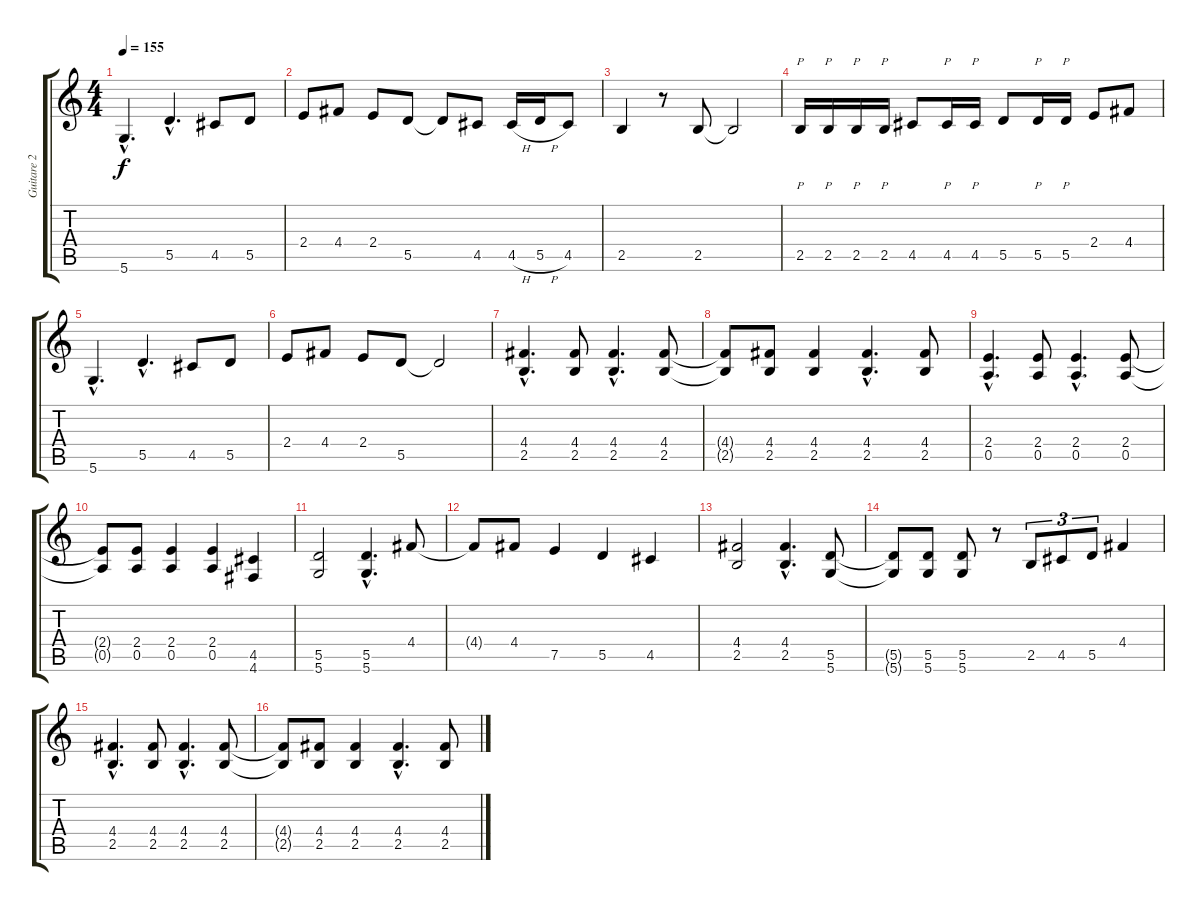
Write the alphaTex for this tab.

\track ("Guitare 2" "Guitare 2") {instrument distortionguitar}
\staff {score tabs}
\tuning (E4 B3 G3 D3 A2 D2) {hide}
\ts (4 4)
\tempo 155
\clef g2
\ks c
5.6{hac}.4{d dy f} 5.5{hac}.4{d} 4.5.8 5.5.8 |
2.4.8 4.4.8 2.4.8 5.5.8 5.5{t}.8 4.5.8 4.5{h}.16 5.5{h}.16 4.5.8 |
2.5.4 r.8 2.5.8 2.5{t}.2 |
2.5.16{p} 2.5.16{p} 2.5.16{p} 2.5.16{p} 4.5.8 4.5.16{p} 4.5.16{p} 5.5.8 5.5.16{p} 5.5.16{p} 2.4.8 4.4.8 |
5.6{hac}.4{d} 5.5{hac}.4{d} 4.5.8 5.5.8 |
2.4.8 4.4.8 2.4.8 5.5.8 5.5{t}.2 |
(4.4{hac} 2.5{hac}).4{d} (4.4 2.5).8 (4.4{hac} 2.5{hac}).4{d} (4.4 2.5).8 |
(4.4{t} 2.5{t}).8 (4.4 2.5).8 (4.4 2.5).4 (4.4{hac} 2.5{hac}).4{d} (4.4 2.5).8 |
(2.4{hac} 0.5{hac}).4{d} (2.4 0.5).8 (2.4{hac} 0.5{hac}).4{d} (2.4 0.5).8 |
(2.4{t} 0.5{t}).8 (2.4 0.5).8 (2.4 0.5).4 (2.4 0.5).4 (4.5 4.6).4 |
(5.5 5.6).2 (5.5{hac} 5.6{hac}).4{d} 4.4.8 |
4.4{t}.8 4.4.8 7.5.4 5.5.4 4.5.4 |
(4.4 2.5).2 (4.4{hac} 2.5{hac}).4{d} (5.5 5.6).8 |
(5.5{t} 5.6{t}).8 (5.5 5.6).8 (5.5 5.6).8 r.8 2.5.8{tu (3 2)} 4.5.8{tu (3 2)} 5.5.8{tu (3 2)} 4.4.4 |
(4.4{hac} 2.5{hac}).4{d} (4.4 2.5).8 (4.4{hac} 2.5{hac}).4{d} (4.4 2.5).8 |
(4.4{t} 2.5{t}).8 (4.4 2.5).8 (4.4 2.5).4 (4.4{hac} 2.5{hac}).4{d} (4.4 2.5).8
